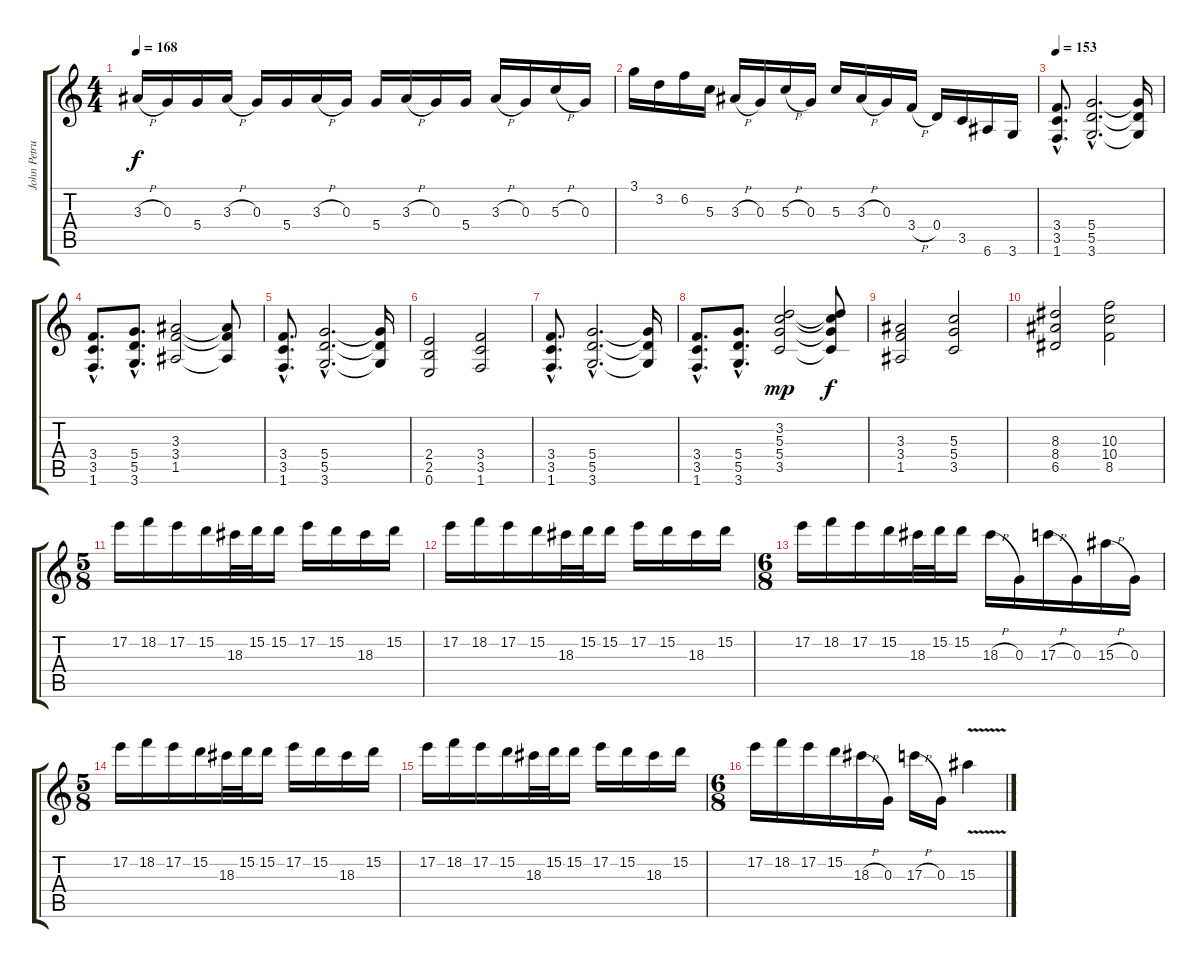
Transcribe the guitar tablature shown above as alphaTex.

\track ("John Petrucci Lead Guitar" "John Petru") {instrument distortionguitar}
\staff {score tabs}
\tuning (E4 B3 G3 D3 A2 E2) {hide}
\ts (4 4)
\tempo 168
\clef g2
\ks c
3.3{h}.16{dy f} 0.3.16 5.4.16 3.3{h}.16 0.3.16 5.4.16 3.3{h}.16 0.3.16 5.4.16 3.3{h}.16 0.3.16 5.4.16 3.3{h}.16 0.3.16 5.3{h}.16 0.3.16 |
3.1.16 3.2.16 6.2.16 5.3.16 3.3{h}.16 0.3.16 5.3{h}.16 0.3.16 5.3.16 3.3{h}.16 0.3.16 3.4{h}.16 0.4.16 3.5.16 6.6.16 3.6.16 |
\tempo 153
(3.4{hac} 3.5{hac} 1.6{hac}).8{d} (5.4{hac} 5.5{hac} 3.6{hac}).2{d} (5.4{t} 5.5{t} 3.6{t}).16 |
(3.4{hac} 3.5{hac} 1.6{hac}).8{d} (5.4{hac} 5.5{hac} 3.6{hac}).8{d} (3.3 3.4 1.5).2 (3.3{t} 3.4{t} 1.5{t}).8 |
(3.4{hac} 3.5{hac} 1.6{hac}).8{d} (5.4{hac} 5.5{hac} 3.6{hac}).2{d} (5.4{t} 5.5{t} 3.6{t}).16 |
(2.4 2.5 0.6).2 (3.4 3.5 1.6).2 |
(3.4{hac} 3.5{hac} 1.6{hac}).8{d} (5.4{hac} 5.5{hac} 3.6{hac}).2{d} (5.4{t} 5.5{t} 3.6{t}).16 |
(3.4{hac} 3.5{hac} 1.6{hac}).8{d} (5.4{hac} 5.5{hac} 3.6{hac}).8{d} (3.2 5.3 5.4 3.5).2{dy mp} (3.2{t} 5.3{t} 5.4{t} 3.5{t}).8{dy f} |
(3.3 3.4 1.5).2 (5.3 5.4 3.5).2 |
(8.3 8.4 6.5).2 (10.3 10.4 8.5).2 |
\ts (5 8)
17.2.16 18.2.16 17.2.16 15.2.16 18.3.32 15.2.32 15.2.16 17.2.16 15.2.16 18.3.16 15.2.16 |
17.2.16 18.2.16 17.2.16 15.2.16 18.3.32 15.2.32 15.2.16 17.2.16 15.2.16 18.3.16 15.2.16 |
\ts (6 8)
17.2.16 18.2.16 17.2.16 15.2.16 18.3.32 15.2.32 15.2.16 18.3{h}.16 0.3.16 17.3{h}.16 0.3.16 15.3{h}.16 0.3.16 |
\ts (5 8)
17.2.16 18.2.16 17.2.16 15.2.16 18.3.32 15.2.32 15.2.16 17.2.16 15.2.16 18.3.16 15.2.16 |
17.2.16 18.2.16 17.2.16 15.2.16 18.3.32 15.2.32 15.2.16 17.2.16 15.2.16 18.3.16 15.2.16 |
\ts (6 8)
17.2.16 18.2.16 17.2.16 15.2.16 18.3{h}.16 0.3.16 17.3{h}.16 0.3.16 15.3{v}.4
